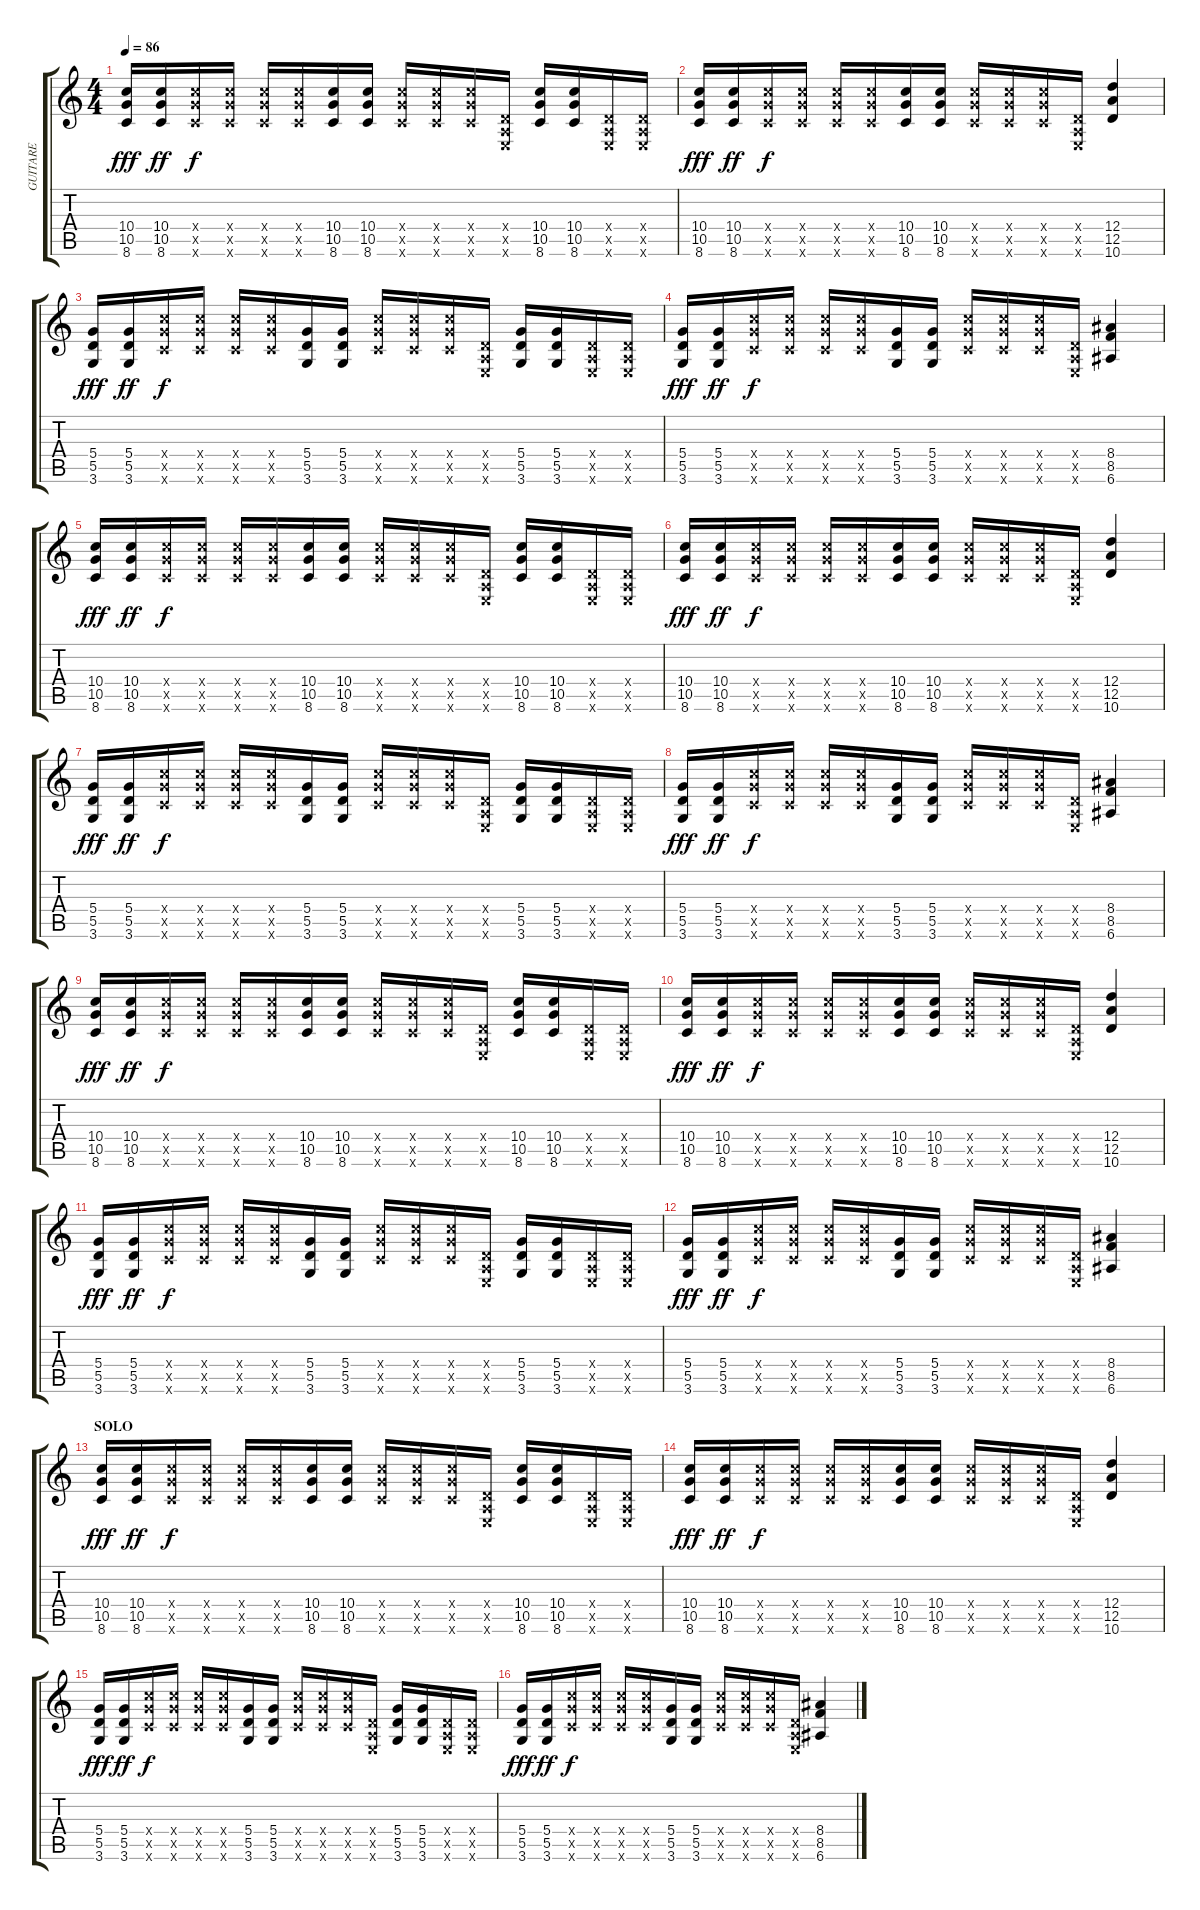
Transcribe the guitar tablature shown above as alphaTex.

\track ("GUITARE" "GUITARE") {instrument distortionguitar}
\staff {score tabs}
\tuning (E4 B3 G3 D3 A2 E2) {hide}
\ts (4 4)
\tempo 86
\clef g2
\ks c
(10.4 10.5 8.6).16{dy fff} (10.4 10.5 8.6).16{dy ff} (10.4{x} 10.5{x} 8.6{x}).16{dy f} (10.4{x} 10.5{x} 8.6{x}).16 (10.4{x} 10.5{x} 8.6{x}).16 (10.4{x} 10.5{x} 8.6{x}).16 (10.4 10.5 8.6).16 (10.4 10.5 8.6).16 (10.4{x} 10.5{x} 8.6{x}).16 (10.4{x} 10.5{x} 8.6{x}).16 (10.4{x} 10.5{x} 8.6{x}).16 (0.4{x} 0.5{x} 0.6{x}).16 (10.4 10.5 8.6).16 (10.4 10.5 8.6).16 (0.4{x} 0.5{x} 0.6{x}).16 (0.4{x} 0.5{x} 0.6{x}).16 |
(10.4 10.5 8.6).16{dy fff} (10.4 10.5 8.6).16{dy ff} (10.4{x} 10.5{x} 8.6{x}).16{dy f} (10.4{x} 10.5{x} 8.6{x}).16 (10.4{x} 10.5{x} 8.6{x}).16 (10.4{x} 10.5{x} 8.6{x}).16 (10.4 10.5 8.6).16 (10.4 10.5 8.6).16 (10.4{x} 10.5{x} 8.6{x}).16 (10.4{x} 10.5{x} 8.6{x}).16 (10.4{x} 10.5{x} 8.6{x}).16 (0.4{x} 0.5{x} 0.6{x}).16 (12.4 12.5 10.6).4 |
(5.4 5.5 3.6).16{dy fff} (5.4 5.5 3.6).16{dy ff} (10.4{x} 10.5{x} 8.6{x}).16{dy f} (10.4{x} 10.5{x} 8.6{x}).16 (10.4{x} 10.5{x} 8.6{x}).16 (10.4{x} 10.5{x} 8.6{x}).16 (5.4 5.5 3.6).16 (5.4 5.5 3.6).16 (10.4{x} 10.5{x} 8.6{x}).16 (10.4{x} 10.5{x} 8.6{x}).16 (10.4{x} 10.5{x} 8.6{x}).16 (0.4{x} 0.5{x} 0.6{x}).16 (5.4 5.5 3.6).16 (5.4 5.5 3.6).16 (0.4{x} 0.5{x} 0.6{x}).16 (0.4{x} 0.5{x} 0.6{x}).16 |
(5.4 5.5 3.6).16{dy fff} (5.4 5.5 3.6).16{dy ff} (10.4{x} 10.5{x} 8.6{x}).16{dy f} (10.4{x} 10.5{x} 8.6{x}).16 (10.4{x} 10.5{x} 8.6{x}).16 (10.4{x} 10.5{x} 8.6{x}).16 (5.4 5.5 3.6).16 (5.4 5.5 3.6).16 (10.4{x} 10.5{x} 8.6{x}).16 (10.4{x} 10.5{x} 8.6{x}).16 (10.4{x} 10.5{x} 8.6{x}).16 (0.4{x} 0.5{x} 0.6{x}).16 (8.4 8.5 6.6).4 |
(10.4 10.5 8.6).16{dy fff} (10.4 10.5 8.6).16{dy ff} (10.4{x} 10.5{x} 8.6{x}).16{dy f} (10.4{x} 10.5{x} 8.6{x}).16 (10.4{x} 10.5{x} 8.6{x}).16 (10.4{x} 10.5{x} 8.6{x}).16 (10.4 10.5 8.6).16 (10.4 10.5 8.6).16 (10.4{x} 10.5{x} 8.6{x}).16 (10.4{x} 10.5{x} 8.6{x}).16 (10.4{x} 10.5{x} 8.6{x}).16 (0.4{x} 0.5{x} 0.6{x}).16 (10.4 10.5 8.6).16 (10.4 10.5 8.6).16 (0.4{x} 0.5{x} 0.6{x}).16 (0.4{x} 0.5{x} 0.6{x}).16 |
(10.4 10.5 8.6).16{dy fff} (10.4 10.5 8.6).16{dy ff} (10.4{x} 10.5{x} 8.6{x}).16{dy f} (10.4{x} 10.5{x} 8.6{x}).16 (10.4{x} 10.5{x} 8.6{x}).16 (10.4{x} 10.5{x} 8.6{x}).16 (10.4 10.5 8.6).16 (10.4 10.5 8.6).16 (10.4{x} 10.5{x} 8.6{x}).16 (10.4{x} 10.5{x} 8.6{x}).16 (10.4{x} 10.5{x} 8.6{x}).16 (0.4{x} 0.5{x} 0.6{x}).16 (12.4 12.5 10.6).4 |
(5.4 5.5 3.6).16{dy fff} (5.4 5.5 3.6).16{dy ff} (10.4{x} 10.5{x} 8.6{x}).16{dy f} (10.4{x} 10.5{x} 8.6{x}).16 (10.4{x} 10.5{x} 8.6{x}).16 (10.4{x} 10.5{x} 8.6{x}).16 (5.4 5.5 3.6).16 (5.4 5.5 3.6).16 (10.4{x} 10.5{x} 8.6{x}).16 (10.4{x} 10.5{x} 8.6{x}).16 (10.4{x} 10.5{x} 8.6{x}).16 (0.4{x} 0.5{x} 0.6{x}).16 (5.4 5.5 3.6).16 (5.4 5.5 3.6).16 (0.4{x} 0.5{x} 0.6{x}).16 (0.4{x} 0.5{x} 0.6{x}).16 |
(5.4 5.5 3.6).16{dy fff} (5.4 5.5 3.6).16{dy ff} (10.4{x} 10.5{x} 8.6{x}).16{dy f} (10.4{x} 10.5{x} 8.6{x}).16 (10.4{x} 10.5{x} 8.6{x}).16 (10.4{x} 10.5{x} 8.6{x}).16 (5.4 5.5 3.6).16 (5.4 5.5 3.6).16 (10.4{x} 10.5{x} 8.6{x}).16 (10.4{x} 10.5{x} 8.6{x}).16 (10.4{x} 10.5{x} 8.6{x}).16 (0.4{x} 0.5{x} 0.6{x}).16 (8.4 8.5 6.6).4 |
(10.4 10.5 8.6).16{dy fff} (10.4 10.5 8.6).16{dy ff} (10.4{x} 10.5{x} 8.6{x}).16{dy f} (10.4{x} 10.5{x} 8.6{x}).16 (10.4{x} 10.5{x} 8.6{x}).16 (10.4{x} 10.5{x} 8.6{x}).16 (10.4 10.5 8.6).16 (10.4 10.5 8.6).16 (10.4{x} 10.5{x} 8.6{x}).16 (10.4{x} 10.5{x} 8.6{x}).16 (10.4{x} 10.5{x} 8.6{x}).16 (0.4{x} 0.5{x} 0.6{x}).16 (10.4 10.5 8.6).16 (10.4 10.5 8.6).16 (0.4{x} 0.5{x} 0.6{x}).16 (0.4{x} 0.5{x} 0.6{x}).16 |
(10.4 10.5 8.6).16{dy fff} (10.4 10.5 8.6).16{dy ff} (10.4{x} 10.5{x} 8.6{x}).16{dy f} (10.4{x} 10.5{x} 8.6{x}).16 (10.4{x} 10.5{x} 8.6{x}).16 (10.4{x} 10.5{x} 8.6{x}).16 (10.4 10.5 8.6).16 (10.4 10.5 8.6).16 (10.4{x} 10.5{x} 8.6{x}).16 (10.4{x} 10.5{x} 8.6{x}).16 (10.4{x} 10.5{x} 8.6{x}).16 (0.4{x} 0.5{x} 0.6{x}).16 (12.4 12.5 10.6).4 |
(5.4 5.5 3.6).16{dy fff} (5.4 5.5 3.6).16{dy ff} (10.4{x} 10.5{x} 8.6{x}).16{dy f} (10.4{x} 10.5{x} 8.6{x}).16 (10.4{x} 10.5{x} 8.6{x}).16 (10.4{x} 10.5{x} 8.6{x}).16 (5.4 5.5 3.6).16 (5.4 5.5 3.6).16 (10.4{x} 10.5{x} 8.6{x}).16 (10.4{x} 10.5{x} 8.6{x}).16 (10.4{x} 10.5{x} 8.6{x}).16 (0.4{x} 0.5{x} 0.6{x}).16 (5.4 5.5 3.6).16 (5.4 5.5 3.6).16 (0.4{x} 0.5{x} 0.6{x}).16 (0.4{x} 0.5{x} 0.6{x}).16 |
(5.4 5.5 3.6).16{dy fff} (5.4 5.5 3.6).16{dy ff} (10.4{x} 10.5{x} 8.6{x}).16{dy f} (10.4{x} 10.5{x} 8.6{x}).16 (10.4{x} 10.5{x} 8.6{x}).16 (10.4{x} 10.5{x} 8.6{x}).16 (5.4 5.5 3.6).16 (5.4 5.5 3.6).16 (10.4{x} 10.5{x} 8.6{x}).16 (10.4{x} 10.5{x} 8.6{x}).16 (10.4{x} 10.5{x} 8.6{x}).16 (0.4{x} 0.5{x} 0.6{x}).16 (8.4 8.5 6.6).4 |
\section ("" "SOLO")
(10.4 10.5 8.6).16{dy fff} (10.4 10.5 8.6).16{dy ff} (10.4{x} 10.5{x} 8.6{x}).16{dy f} (10.4{x} 10.5{x} 8.6{x}).16 (10.4{x} 10.5{x} 8.6{x}).16 (10.4{x} 10.5{x} 8.6{x}).16 (10.4 10.5 8.6).16 (10.4 10.5 8.6).16 (10.4{x} 10.5{x} 8.6{x}).16 (10.4{x} 10.5{x} 8.6{x}).16 (10.4{x} 10.5{x} 8.6{x}).16 (0.4{x} 0.5{x} 0.6{x}).16 (10.4 10.5 8.6).16 (10.4 10.5 8.6).16 (0.4{x} 0.5{x} 0.6{x}).16 (0.4{x} 0.5{x} 0.6{x}).16 |
(10.4 10.5 8.6).16{dy fff} (10.4 10.5 8.6).16{dy ff} (10.4{x} 10.5{x} 8.6{x}).16{dy f} (10.4{x} 10.5{x} 8.6{x}).16 (10.4{x} 10.5{x} 8.6{x}).16 (10.4{x} 10.5{x} 8.6{x}).16 (10.4 10.5 8.6).16 (10.4 10.5 8.6).16 (10.4{x} 10.5{x} 8.6{x}).16 (10.4{x} 10.5{x} 8.6{x}).16 (10.4{x} 10.5{x} 8.6{x}).16 (0.4{x} 0.5{x} 0.6{x}).16 (12.4 12.5 10.6).4 |
(5.4 5.5 3.6).16{dy fff} (5.4 5.5 3.6).16{dy ff} (10.4{x} 10.5{x} 8.6{x}).16{dy f} (10.4{x} 10.5{x} 8.6{x}).16 (10.4{x} 10.5{x} 8.6{x}).16 (10.4{x} 10.5{x} 8.6{x}).16 (5.4 5.5 3.6).16 (5.4 5.5 3.6).16 (10.4{x} 10.5{x} 8.6{x}).16 (10.4{x} 10.5{x} 8.6{x}).16 (10.4{x} 10.5{x} 8.6{x}).16 (0.4{x} 0.5{x} 0.6{x}).16 (5.4 5.5 3.6).16 (5.4 5.5 3.6).16 (0.4{x} 0.5{x} 0.6{x}).16 (0.4{x} 0.5{x} 0.6{x}).16 |
(5.4 5.5 3.6).16{dy fff} (5.4 5.5 3.6).16{dy ff} (10.4{x} 10.5{x} 8.6{x}).16{dy f} (10.4{x} 10.5{x} 8.6{x}).16 (10.4{x} 10.5{x} 8.6{x}).16 (10.4{x} 10.5{x} 8.6{x}).16 (5.4 5.5 3.6).16 (5.4 5.5 3.6).16 (10.4{x} 10.5{x} 8.6{x}).16 (10.4{x} 10.5{x} 8.6{x}).16 (10.4{x} 10.5{x} 8.6{x}).16 (0.4{x} 0.5{x} 0.6{x}).16 (8.4 8.5 6.6).4
